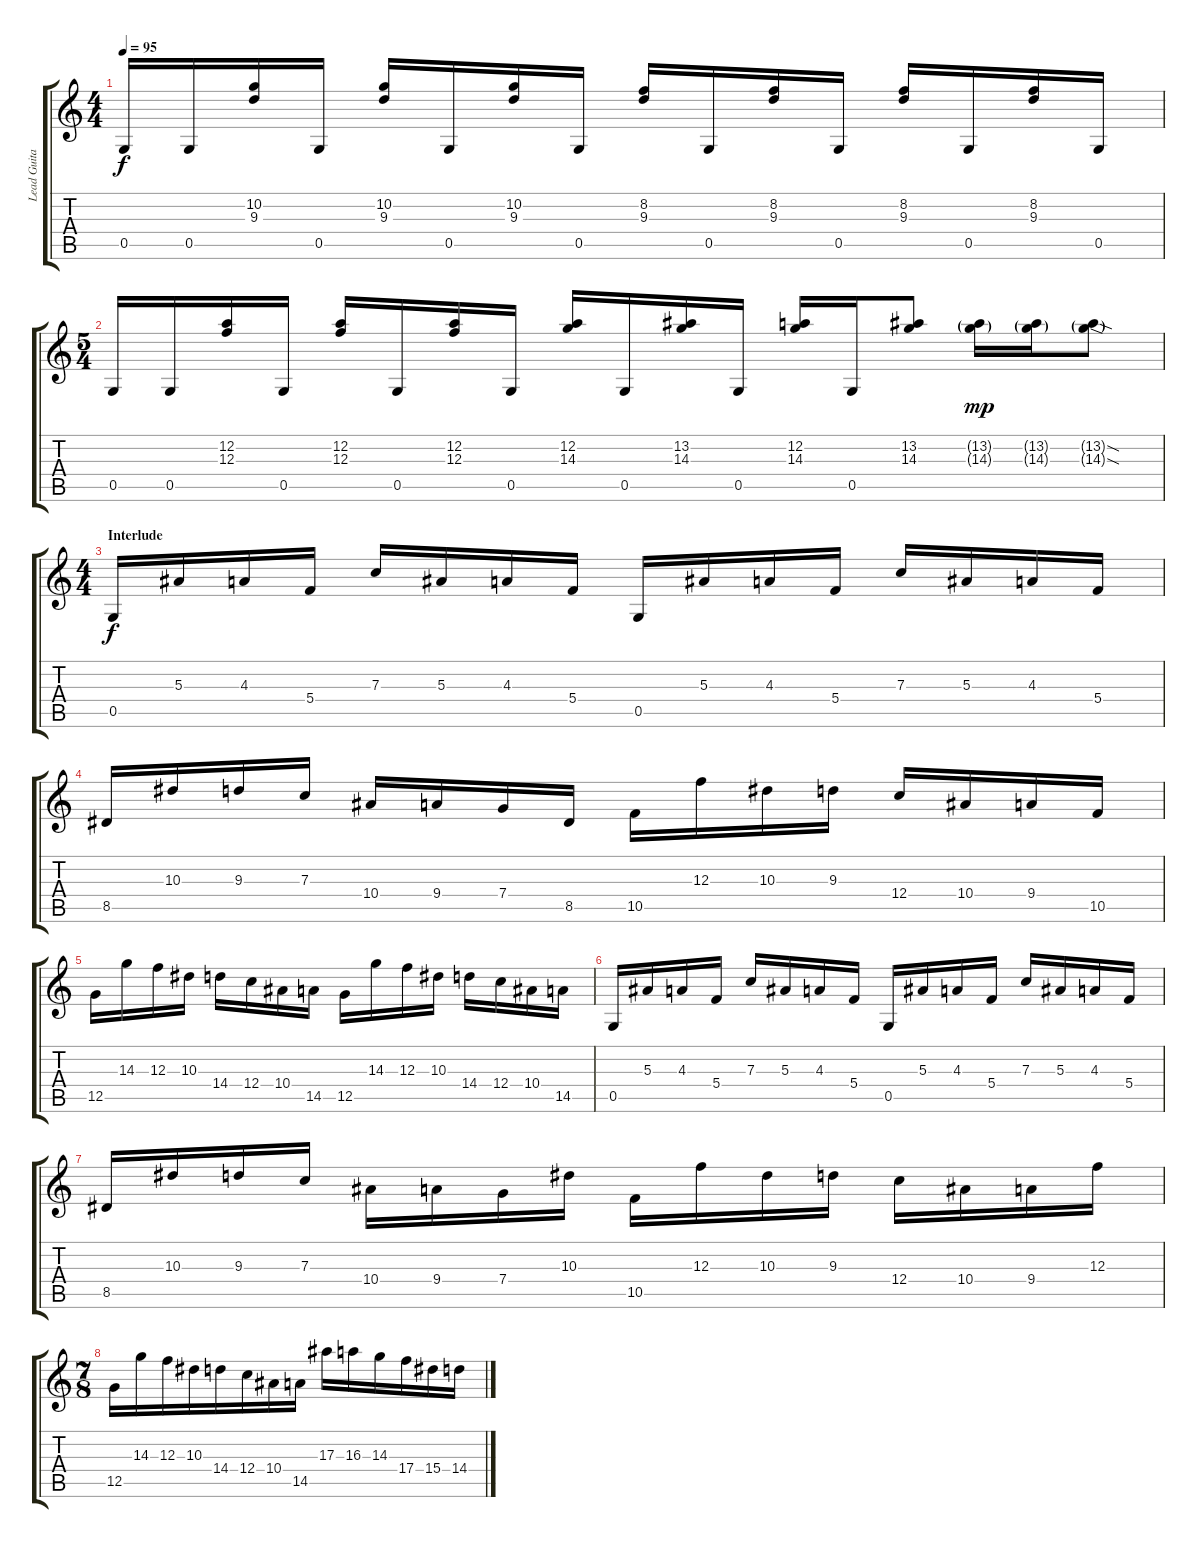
\track ("Lead Guitar" "Lead Guita") {instrument distortionguitar}
\staff {score tabs}
\tuning (D4 A3 F3 C3 G2 D2) {hide}
\ts (4 4)
\tempo 95
\clef g2
\ks c
0.5.16{dy f} 0.5.16 (10.2 9.3).16 0.5.16 (10.2 9.3).16 0.5.16 (10.2 9.3).16 0.5.16 (8.2 9.3).16 0.5.16 (8.2 9.3).16 0.5.16 (8.2 9.3).16 0.5.16 (8.2 9.3).16 0.5.16 |
\ts (5 4)
0.5.16 0.5.16 (12.2 12.3).16 0.5.16 (12.2 12.3).16 0.5.16 (12.2 12.3).16 0.5.16 (12.2 14.3).16 0.5.16 (13.2 14.3).16 0.5.16 (12.2 14.3).16 0.5.16 (13.2 14.3).8 (13.2{g} 14.3{g}).16{dy mp} (13.2{g} 14.3{g}).16 (13.2{sod g} 14.3{sod g}).8 |
\ts (4 4)
\section ("" "Interlude")
0.5.16{dy f} 5.3.16 4.3.16 5.4.16 7.3.16 5.3.16 4.3.16 5.4.16 0.5.16 5.3.16 4.3.16 5.4.16 7.3.16 5.3.16 4.3.16 5.4.16 |
8.5.16 10.3.16 9.3.16 7.3.16 10.4.16 9.4.16 7.4.16 8.5.16 10.5.16 12.3.16 10.3.16 9.3.16 12.4.16 10.4.16 9.4.16 10.5.16 |
12.5.16 14.3.16 12.3.16 10.3.16 14.4.16 12.4.16 10.4.16 14.5.16 12.5.16 14.3.16 12.3.16 10.3.16 14.4.16 12.4.16 10.4.16 14.5.16 |
0.5.16 5.3.16 4.3.16 5.4.16 7.3.16 5.3.16 4.3.16 5.4.16 0.5.16 5.3.16 4.3.16 5.4.16 7.3.16 5.3.16 4.3.16 5.4.16 |
8.5.16 10.3.16 9.3.16 7.3.16 10.4.16 9.4.16 7.4.16 10.3.16 10.5.16 12.3.16 10.3.16 9.3.16 12.4.16 10.4.16 9.4.16 12.3.16 |
\ts (7 8)
12.5.16 14.3.16 12.3.16 10.3.16 14.4.16 12.4.16 10.4.16 14.5.16 17.3.16 16.3.16 14.3.16 17.4.16 15.4.16 14.4.16
